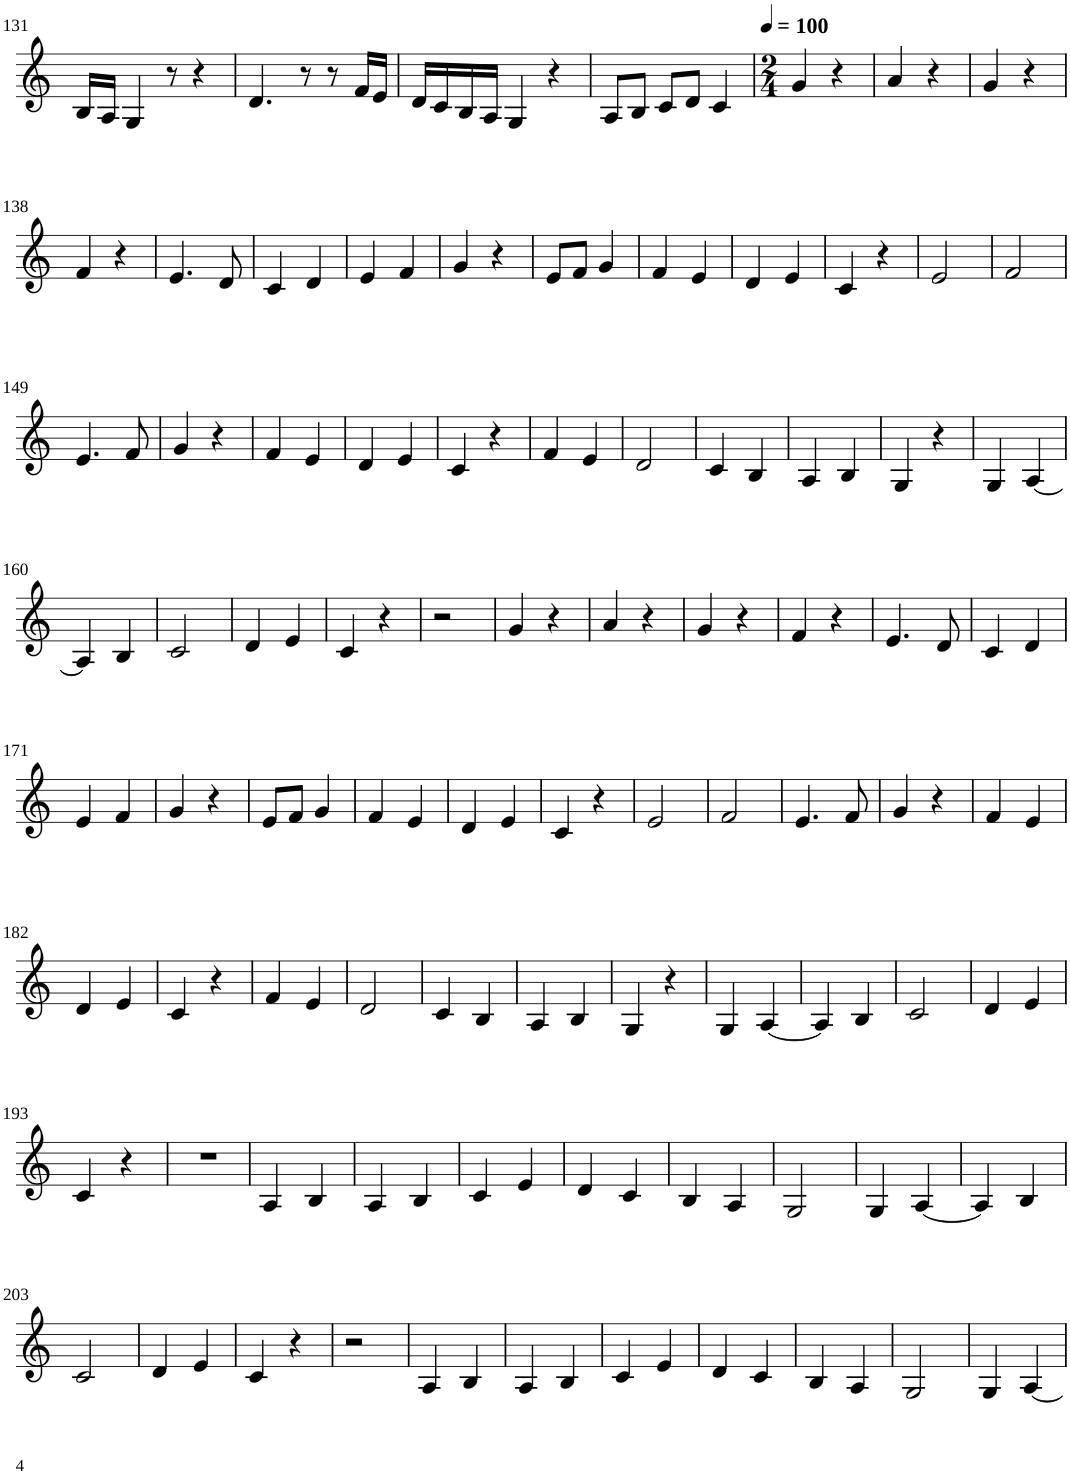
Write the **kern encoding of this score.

**kern
*part1
*staff1
*I"Violin
!!LO:PB:g=z
*clefG2
*k[]
*M3/4
=131
16B/LL
16A/JJ
4G/
8r
4r
=132
4.d/
8r
8r
16f/LL
16e/JJ
=133
16d/LL
16c/
16B/
16A/JJ
4G/
4r
=134
8A/L
8B/J
8c/L
8d/J
4c/
=135
*M2/4
*MM100
4g/
4r
=136
4a/
4r
=137
4g/
4r
!!LO:LB:g=z
=138
4f/
4r
=139
4.e/
8d/
=140
4c/
4d/
=141
4e/
4f/
=142
4g/
4r
=143
8e/L
8f/J
4g/
=144
4f/
4e/
=145
4d/
4e/
=146
4c/
4r
=147
2e/
=148
2f/
!!LO:LB:g=z
=149
4.e/
8f/
=150
4g/
4r
=151
4f/
4e/
=152
4d/
4e/
=153
4c/
4r
=154
4f/
4e/
=155
2d/
=156
4c/
4B/
=157
4A/
4B/
=158
4G/
4r
=159
4G/
[4A/
!!LO:LB:g=z
=160
4A/]
4B/
=161
2c/
=162
4d/
4e/
=163
4c/
4r
=164
2r
=165
4g/
4r
=166
4a/
4r
=167
4g/
4r
=168
4f/
4r
=169
4.e/
8d/
=170
4c/
4d/
!!LO:LB:g=z
=171
4e/
4f/
=172
4g/
4r
=173
8e/L
8f/J
4g/
=174
4f/
4e/
=175
4d/
4e/
=176
4c/
4r
=177
2e/
=178
2f/
=179
4.e/
8f/
=180
4g/
4r
=181
4f/
4e/
!!LO:LB:g=z
=182
4d/
4e/
=183
4c/
4r
=184
4f/
4e/
=185
2d/
=186
4c/
4B/
=187
4A/
4B/
=188
4G/
4r
=189
4G/
[4A/
=190
4A/]
4B/
=191
2c/
=192
4d/
4e/
!!LO:LB:g=z
=193
4c/
4r
=194
2r
=195
4A/
4B/
=196
4A/
4B/
=197
4c/
4e/
=198
4d/
4c/
=199
4B/
4A/
=200
2G/
=201
4G/
[4A/
=202
4A/]
4B/
!!LO:LB:g=z
=203
2c/
=204
4d/
4e/
=205
4c/
4r
=206
2r
=207
4A/
4B/
=208
4A/
4B/
=209
4c/
4e/
=210
4d/
4c/
=211
4B/
4A/
=212
2G/
=213
4G/
[4A/
=
*-
